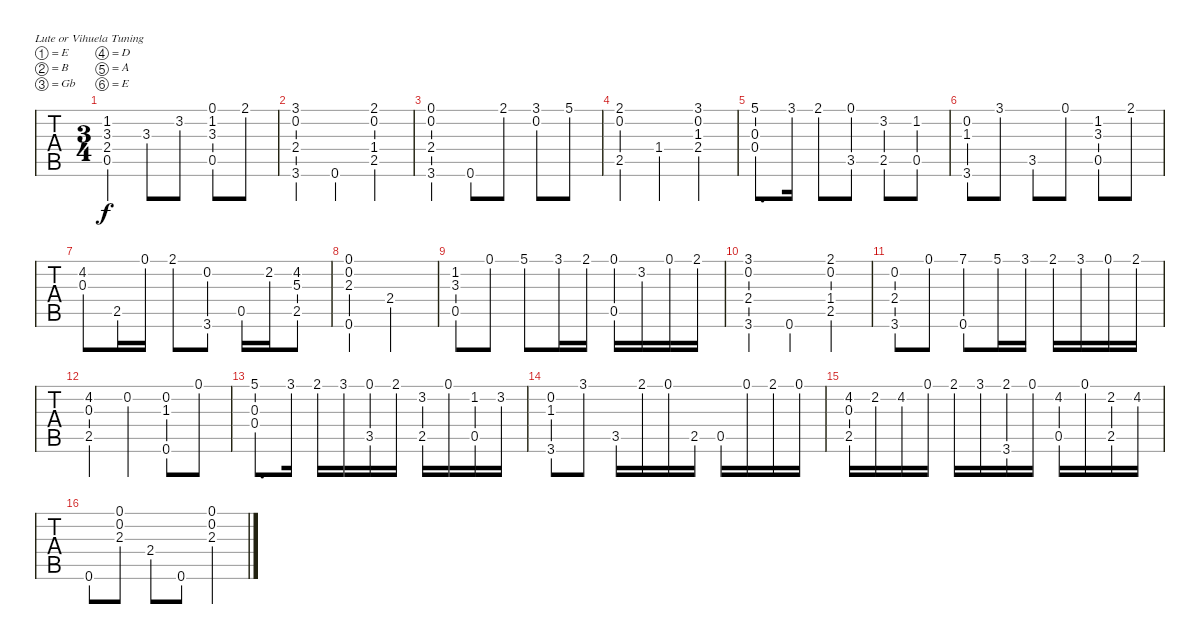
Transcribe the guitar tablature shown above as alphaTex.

\bracketExtendMode groupsimilarinstruments
\singleTrackTrackNamePolicy hidden
\multiTrackTrackNamePolicy hidden
\firstSystemTrackNameOrientation horizontal
\otherSystemsTrackNameOrientation horizontal
\track ("Guitar Standard" "Guitar Sta") {instrument acousticguitarsteel}
\staff {tabs}
\tuning (E4 B3 Gb3 D3 A2 E2)
\ts (3 4)
\tempo (120 hide)
\clef g2
\ks c
(1.2 3.3 2.4 0.5).4{dy f instrument acousticguitarsteel} 3.3.8 3.2.8 (0.1 1.2 3.3 0.5).8 2.1.8 |
(3.1 0.2 2.4 3.6).4 0.6.4 (2.1 0.2 1.4 2.5).4 |
(0.1 0.2 2.4 3.6).4 0.6.8 2.1.8 (3.1 0.2).8 5.1.8 |
(2.1 0.2 2.5).4 1.4.4 (3.1 0.2 1.3 2.4).4 |
(5.1 0.3 0.4).8{d} 3.1.16 2.1.8 (0.1 3.5).8 (3.2 2.5).8 (1.2 0.5).8 |
(0.2 1.3 3.6).8 3.1.8 3.5.8 0.1.8 (1.2 3.3 0.5).8 2.1.8 |
(4.2 0.3).8 2.5.16 0.1.16 2.1.8 (0.2 3.6).8 0.5.16 2.2.16 (4.2 5.3 2.5).8 |
(0.1 0.2 2.3 0.6).4 2.4.2 |
(1.2 3.3 0.5).8 0.1.8 5.1.8 3.1.16 2.1.16 (0.1 0.5).16 3.2.16 0.1.16 2.1.16 |
(3.1 0.2 2.4 3.6).4 0.6.4 (2.1 0.2 1.4 2.5).4 |
(0.2 2.4 3.6).8 0.1.8 (7.1 0.6).8 5.1.16 3.1.16 2.1.16 3.1.16 0.1.16 2.1.16 |
(4.2 0.3 2.5).4 0.2.4 (0.2 1.3 0.6).8 0.1.8 |
(5.1 0.3 0.4).8{d} 3.1.16 2.1.16 3.1.16 (0.1 3.5).16 2.1.16 (3.2 2.5).16 0.1.16 (1.2 0.5).16 3.2.16 |
(0.2 1.3 3.6).8 3.1.8 3.5.16 2.1.16 0.1.16 2.5.16 0.5.16 0.1.16 2.1.16 0.1.16 |
(4.2 0.3 2.5).16 2.2.16 4.2.16 0.1.16 2.1.16 3.1.16 (2.1 3.6).16 0.1.16 (4.2 0.5).16 0.1.16 (2.2 2.5).16 4.2.16 |
0.6.8 (0.1 0.2 2.3).8 2.4.8 0.6.8 (0.1 0.2 2.3).4
